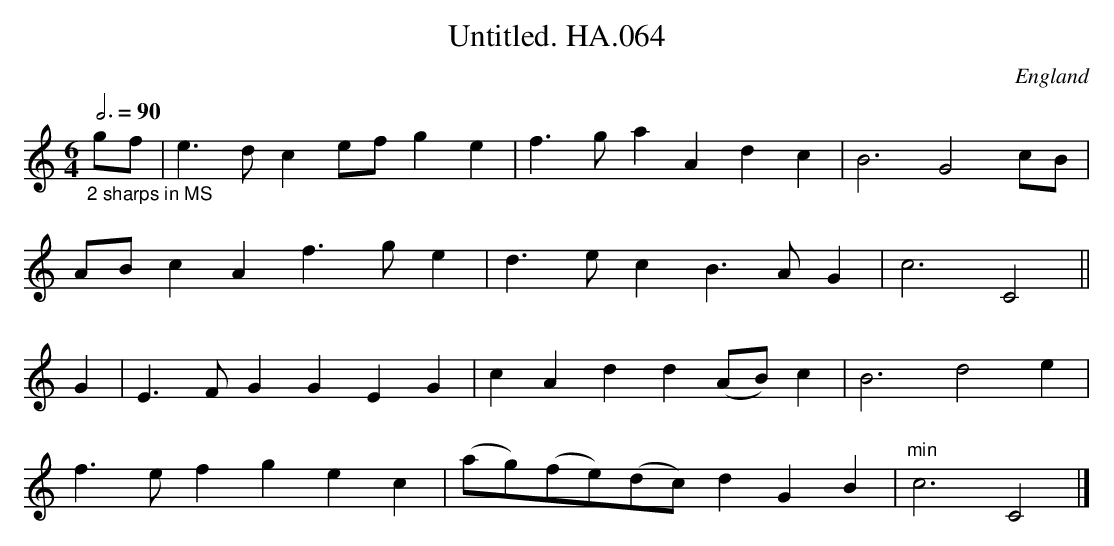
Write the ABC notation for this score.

X:1
T:Untitled. HA.064
M:6/4
L:1/4
Q:3/4=90
O:England
K:C major
"_2 sharps in MS"g/f/|e>dc e/f/ge|f>ga Adc|B3 G2c/B/|!
A/B/cA f>ge|d>ec B>AG|c3C2||!
G|E>FG GEG|cAd d(A/B/)c|B3d2e|!
f>ef gec|(a/g/)(f/e/)(d/c/) dGB|"min"c3 C2|]
